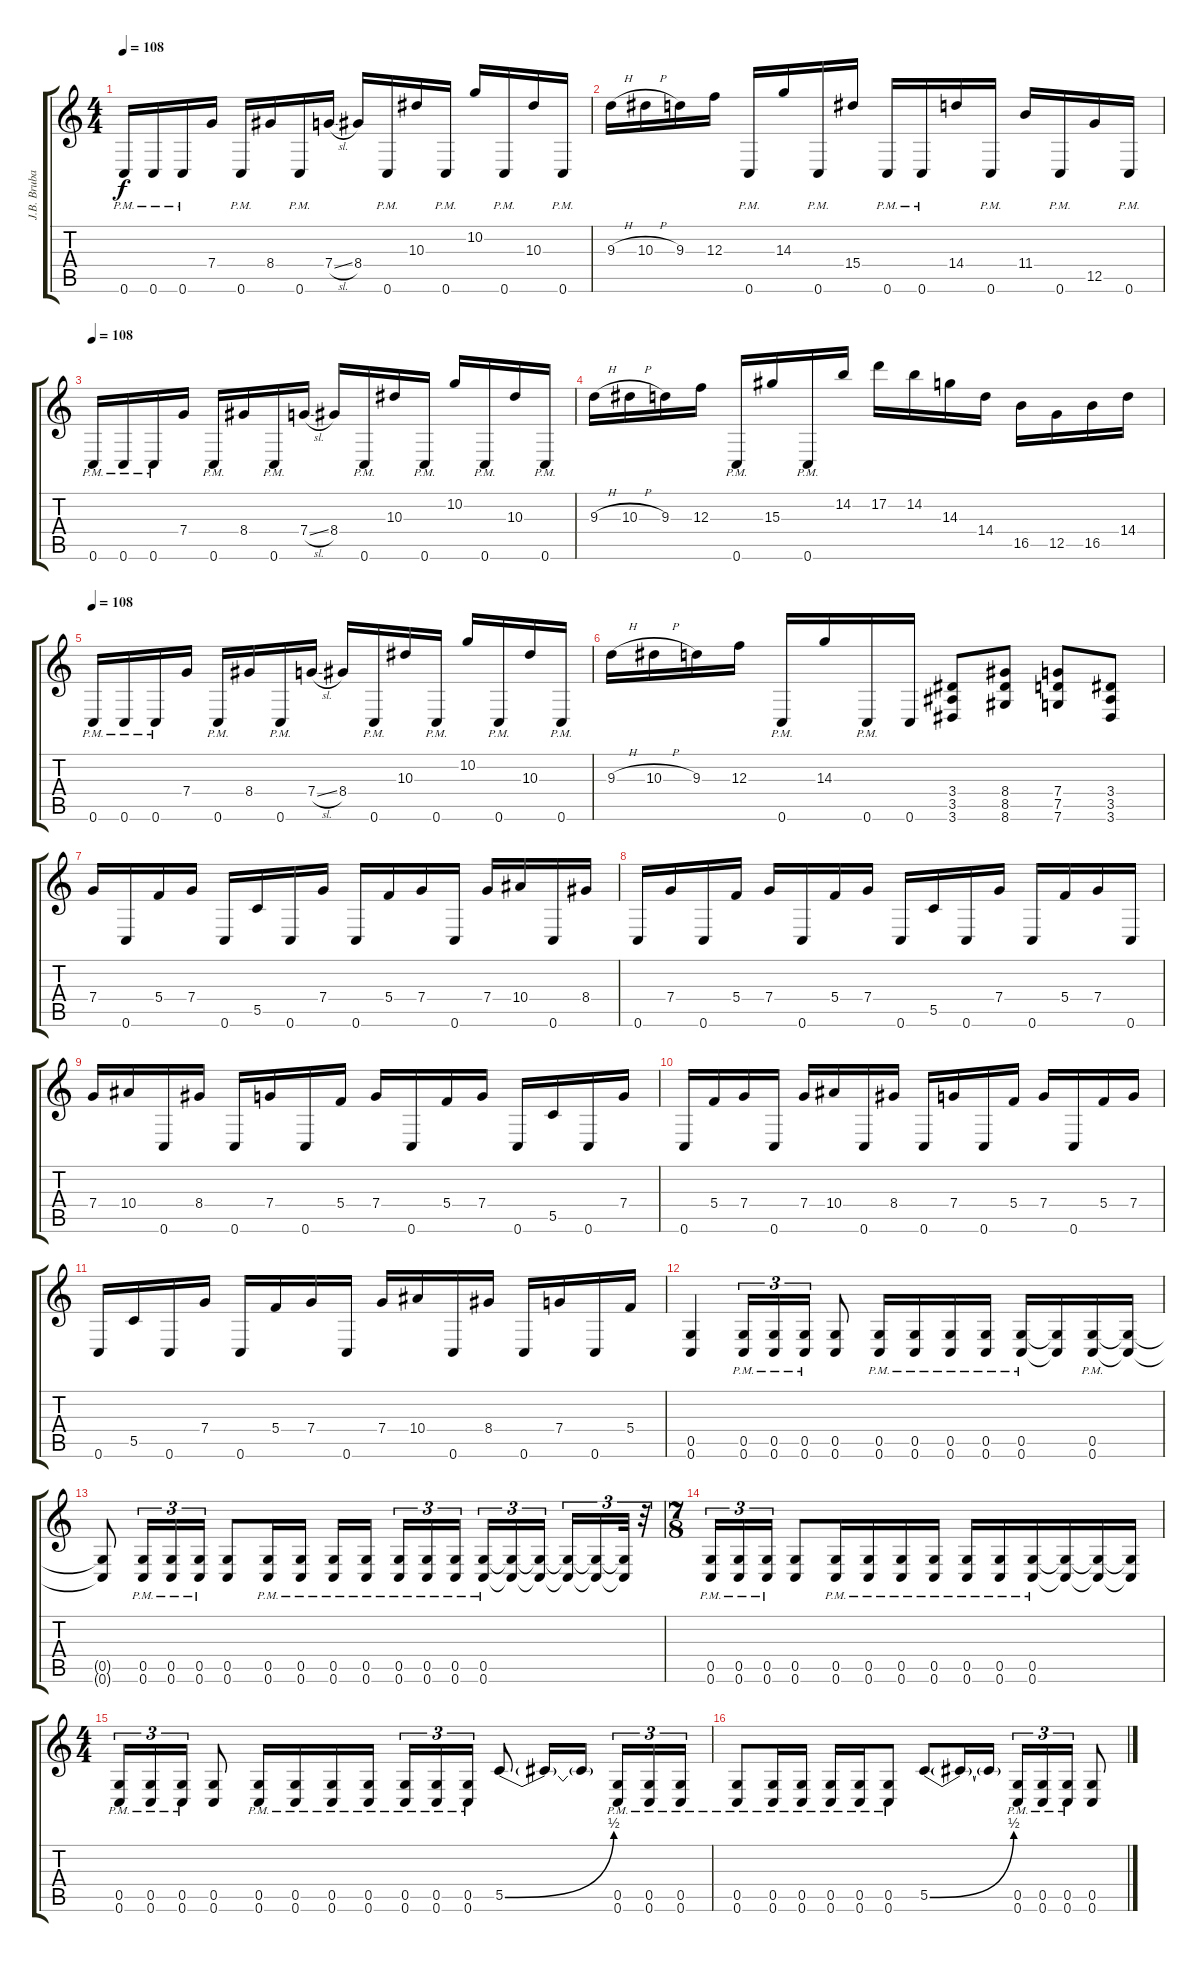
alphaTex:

\track ("J.B. Brubaker" "J.B. Bruba") {instrument distortionguitar}
\staff {score tabs}
\tuning (D4 A3 F3 C3 G2 C2) {hide}
\ts (4 4)
\tempo 108
\clef g2
\ks c
0.6{pm}.16{dy f} 0.6{pm}.16 0.6{pm}.16 7.4.16 0.6{pm}.16 8.4.16 0.6{pm}.16 7.4{sl}.16 8.4.16 0.6{pm}.16 10.3.16 0.6{pm}.16 10.2.16 0.6{pm}.16 10.3.16 0.6{pm}.16 |
9.3{h}.16 10.3{h}.16 9.3.16 12.3.16 0.6{pm}.16 14.3.16 0.6{pm}.16 15.4.16 0.6{pm}.16 0.6{pm}.16 14.4.16 0.6{pm}.16 11.4.16 0.6{pm}.16 12.5.16 0.6{pm}.16 |
\tempo 108
0.6{pm}.16 0.6{pm}.16 0.6{pm}.16 7.4.16 0.6{pm}.16 8.4.16 0.6{pm}.16 7.4{sl}.16 8.4.16 0.6{pm}.16 10.3.16 0.6{pm}.16 10.2.16 0.6{pm}.16 10.3.16 0.6{pm}.16 |
9.3{h}.16 10.3{h}.16 9.3.16 12.3.16 0.6{pm}.16 15.3.16 0.6{pm}.16 14.2.16 17.2.16 14.2.16 14.3.16 14.4.16 16.5.16 12.5.16 16.5.16 14.4.16 |
\tempo 108
0.6{pm}.16 0.6{pm}.16 0.6{pm}.16 7.4.16 0.6{pm}.16 8.4.16 0.6{pm}.16 7.4{sl}.16 8.4.16 0.6{pm}.16 10.3.16 0.6{pm}.16 10.2.16 0.6{pm}.16 10.3.16 0.6{pm}.16 |
9.3{h}.16 10.3{h}.16 9.3.16 12.3.16 0.6{pm}.16 14.3.16 0.6{pm}.16 0.6.16 (3.4 3.5 3.6).8 (8.4 8.5 8.6).8 (7.4 7.5 7.6).8 (3.4 3.5 3.6).8 |
7.4.16 0.6.16 5.4.16 7.4.16 0.6.16 5.5.16 0.6.16 7.4.16 0.6.16 5.4.16 7.4.16 0.6.16 7.4.16 10.4.16 0.6.16 8.4.16 |
0.6.16 7.4.16 0.6.16 5.4.16 7.4.16 0.6.16 5.4.16 7.4.16 0.6.16 5.5.16 0.6.16 7.4.16 0.6.16 5.4.16 7.4.16 0.6.16 |
7.4.16 10.4.16 0.6.16 8.4.16 0.6.16 7.4.16 0.6.16 5.4.16 7.4.16 0.6.16 5.4.16 7.4.16 0.6.16 5.5.16 0.6.16 7.4.16 |
0.6.16 5.4.16 7.4.16 0.6.16 7.4.16 10.4.16 0.6.16 8.4.16 0.6.16 7.4.16 0.6.16 5.4.16 7.4.16 0.6.16 5.4.16 7.4.16 |
0.6.16 5.5.16 0.6.16 7.4.16 0.6.16 5.4.16 7.4.16 0.6.16 7.4.16 10.4.16 0.6.16 8.4.16 0.6.16 7.4.16 0.6.16 5.4.16 |
(0.5 0.6).4 (0.5{pm} 0.6{pm}).16{tu (3 2)} (0.5{pm} 0.6{pm}).16{tu (3 2)} (0.5{pm} 0.6{pm}).16{tu (3 2)} (0.5 0.6).8 (0.5{pm} 0.6{pm}).16 (0.5{pm} 0.6{pm}).16 (0.5{pm} 0.6{pm}).16 (0.5{pm} 0.6{pm}).16 (0.5{pm} 0.6{pm}).16 (0.5{t} 0.6{t}).16 (0.5{pm} 0.6{pm}).16 (0.5{t} 0.6{t}).16 |
(0.5{t} 0.6{t}).8 (0.5{pm} 0.6{pm}).16{tu (3 2)} (0.5{pm} 0.6{pm}).16{tu (3 2)} (0.5{pm} 0.6{pm}).16{tu (3 2)} (0.5 0.6).8 (0.5{pm} 0.6{pm}).16 (0.5{pm} 0.6{pm}).16 (0.5{pm} 0.6{pm}).16 (0.5{pm} 0.6{pm}).16{beam splitsecondary} (0.5{pm} 0.6{pm}).16{tu (3 2)} (0.5{pm} 0.6{pm}).16{tu (3 2)} (0.5{pm} 0.6{pm}).16{tu (3 2)} (0.5{pm} 0.6{pm}).16{tu (3 2)} (0.5{t} 0.6{t}).16{tu (3 2)} (0.5{t} 0.6{t}).16{tu (3 2) beam splitsecondary} (0.5{t} 0.6{t}).16{tu (3 2)} (0.5{t} 0.6{t}).16{tu (3 2)} (0.5{t} 0.6{t}).32{tu (3 2)} r.32{tu (3 2)} |
\ts (7 8)
(0.5{pm} 0.6{pm}).16{tu (3 2)} (0.5{pm} 0.6{pm}).16{tu (3 2)} (0.5{pm} 0.6{pm}).16{tu (3 2)} (0.5 0.6).8 (0.5{pm} 0.6{pm}).16 (0.5{pm} 0.6{pm}).16 (0.5{pm} 0.6{pm}).16 (0.5{pm} 0.6{pm}).16 (0.5{pm} 0.6{pm}).16 (0.5{pm} 0.6{pm}).16 (0.5{pm} 0.6{pm}).16 (0.5{t} 0.6{t}).16 (0.5{t} 0.6{t}).16 (0.5{t} 0.6{t}).16 |
\ts (4 4)
(0.5{pm} 0.6{pm}).16{tu (3 2)} (0.5{pm} 0.6{pm}).16{tu (3 2)} (0.5{pm} 0.6{pm}).16{tu (3 2)} (0.5 0.6).8 (0.5{pm} 0.6{pm}).16 (0.5{pm} 0.6{pm}).16 (0.5{pm} 0.6{pm}).16 (0.5{pm} 0.6{pm}).16 (0.5{pm} 0.6{pm}).16{tu (3 2)} (0.5{pm} 0.6{pm}).16{tu (3 2)} (0.5{pm} 0.6{pm}).16{tu (3 2)} 5.5{be (bend 0 0 60 2)}.8 5.5{t}.16 5.5{t}.16{beam splitsecondary} (0.5{pm} 0.6{pm}).16{tu (3 2)} (0.5{pm} 0.6{pm}).16{tu (3 2)} (0.5{pm} 0.6{pm}).16{tu (3 2)} |
(0.5{pm} 0.6{pm}).8 (0.5{pm} 0.6{pm}).16 (0.5{pm} 0.6{pm}).16 (0.5{pm} 0.6{pm}).16 (0.5{pm} 0.6{pm}).16 (0.5{pm} 0.6{pm}).8 5.5{be (bend 0 0 60 2)}.8 5.5{t}.16 5.5{t}.16 (0.5{pm} 0.6{pm}).16{tu (3 2)} (0.5{pm} 0.6{pm}).16{tu (3 2)} (0.5{pm} 0.6{pm}).16{tu (3 2)} (0.5 0.6).8
